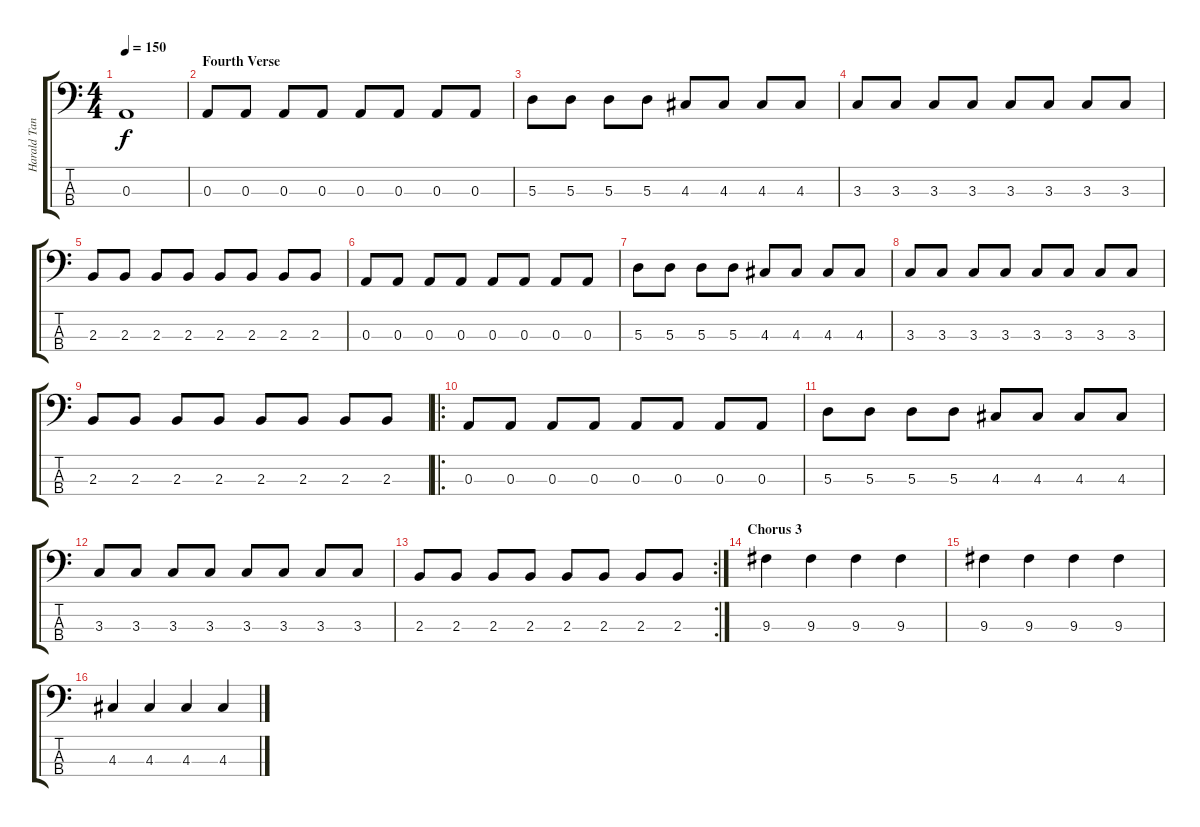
\track ("Harald Tannin" "Harald Tan") {instrument electricbasspick}
\staff {score tabs}
\tuning (G2 D2 A1 E1) {hide}
\ts (4 4)
\tempo 150
\clef f4
\ks c
0.3{t}.1{dy f} |
\section ("" "Fourth Verse")
0.3.8 0.3.8 0.3.8 0.3.8 0.3.8 0.3.8 0.3.8 0.3.8 |
5.3.8 5.3.8 5.3.8 5.3.8 4.3.8 4.3.8 4.3.8 4.3.8 |
3.3.8 3.3.8 3.3.8 3.3.8 3.3.8 3.3.8 3.3.8 3.3.8 |
2.3.8 2.3.8 2.3.8 2.3.8 2.3.8 2.3.8 2.3.8 2.3.8 |
0.3.8 0.3.8 0.3.8 0.3.8 0.3.8 0.3.8 0.3.8 0.3.8 |
5.3.8 5.3.8 5.3.8 5.3.8 4.3.8 4.3.8 4.3.8 4.3.8 |
3.3.8 3.3.8 3.3.8 3.3.8 3.3.8 3.3.8 3.3.8 3.3.8 |
2.3.8 2.3.8 2.3.8 2.3.8 2.3.8 2.3.8 2.3.8 2.3.8 |
\ro
0.3.8 0.3.8 0.3.8 0.3.8 0.3.8 0.3.8 0.3.8 0.3.8 |
5.3.8 5.3.8 5.3.8 5.3.8 4.3.8 4.3.8 4.3.8 4.3.8 |
3.3.8 3.3.8 3.3.8 3.3.8 3.3.8 3.3.8 3.3.8 3.3.8 |
\rc 2
2.3.8 2.3.8 2.3.8 2.3.8 2.3.8 2.3.8 2.3.8 2.3.8 |
\section ("" "Chorus 3")
9.3.4 9.3.4 9.3.4 9.3.4 |
9.3.4 9.3.4 9.3.4 9.3.4 |
4.3.4 4.3.4 4.3.4 4.3.4
